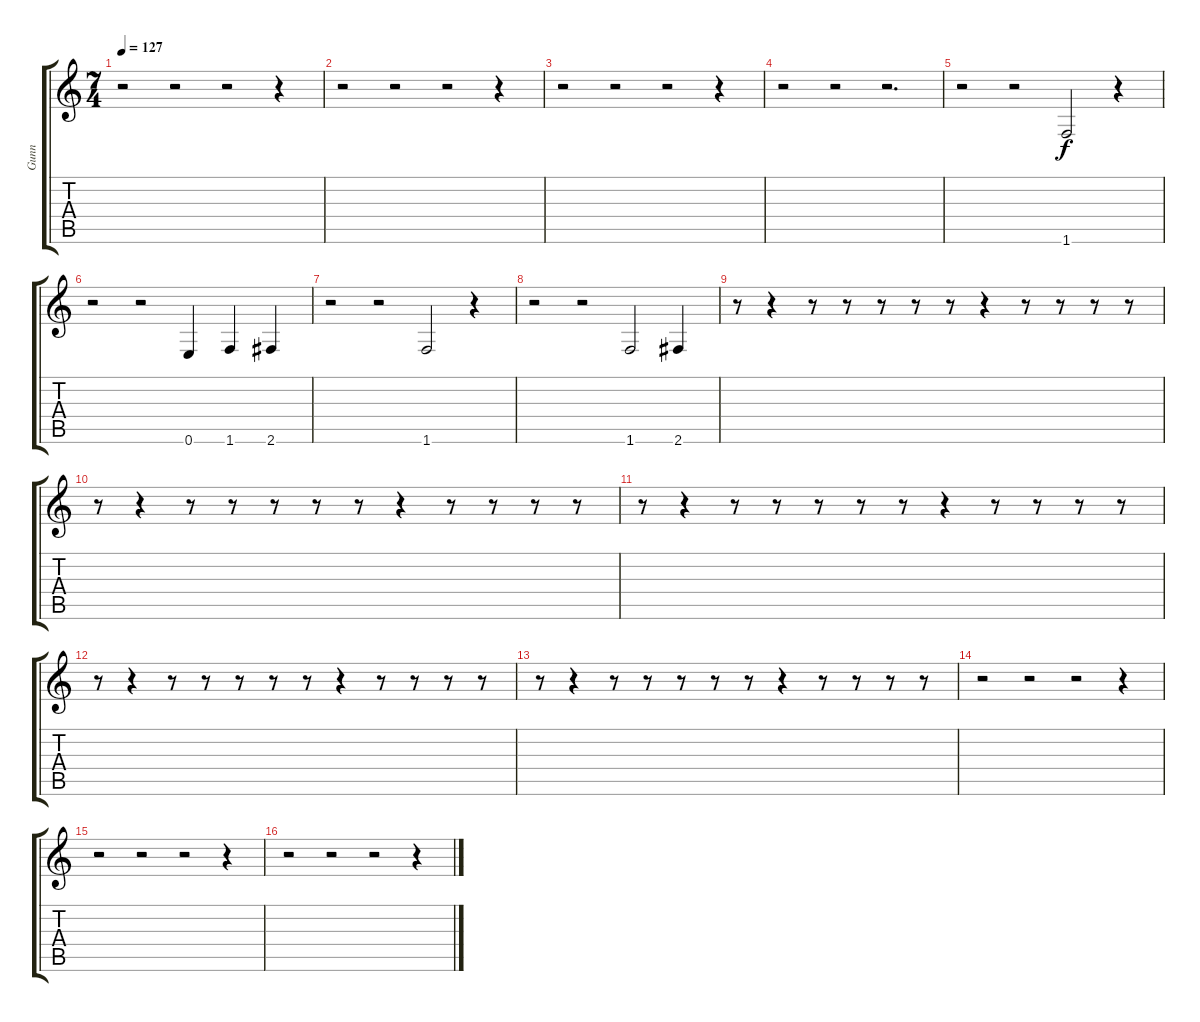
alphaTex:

\track ("Gunn" "Gunn") {instrument electricbassfinger}
\staff {score tabs}
\tuning (E4 B3 G3 D3 A2 E2) {hide}
\ts (7 4)
\tempo 127
\clef g2
\ks c
r.2{dy f} r.2 r.2 r.4 |
r.2 r.2 r.2 r.4 |
r.2 r.2 r.2 r.4 |
r.2 r.2 r.2{d} |
r.2 r.2 1.6.2 r.4 |
r.2 r.2 0.6.4 1.6.4 2.6.4 |
r.2 r.2 1.6.2 r.4 |
r.2 r.2 1.6.2 2.6.4 |
r.8 r.4 r.8 r.8 r.8 r.8 r.8 r.4 r.8 r.8 r.8 r.8 |
r.8 r.4 r.8 r.8 r.8 r.8 r.8 r.4 r.8 r.8 r.8 r.8 |
r.8 r.4 r.8 r.8 r.8 r.8 r.8 r.4 r.8 r.8 r.8 r.8 |
r.8 r.4 r.8 r.8 r.8 r.8 r.8 r.4 r.8 r.8 r.8 r.8 |
r.8 r.4 r.8 r.8 r.8 r.8 r.8 r.4 r.8 r.8 r.8 r.8 |
r.2 r.2 r.2 r.4 |
r.2 r.2 r.2 r.4 |
r.2 r.2 r.2 r.4
